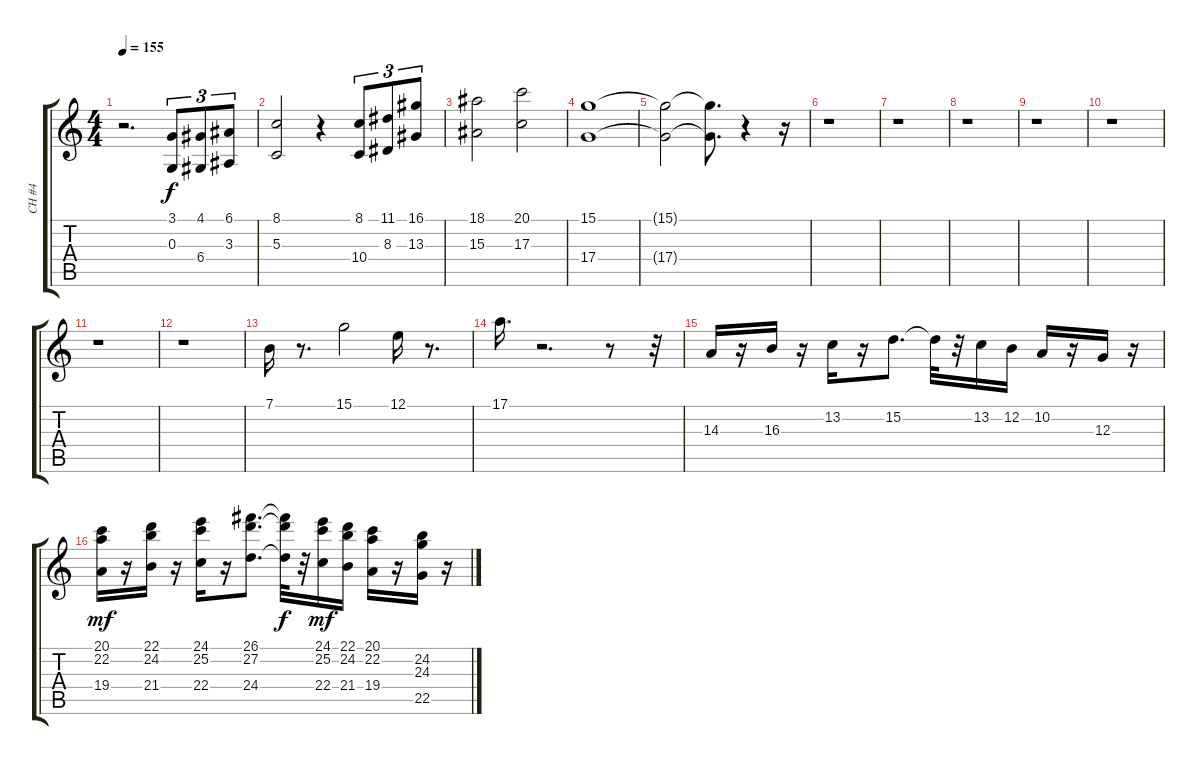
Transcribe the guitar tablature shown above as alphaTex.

\track ("CH #4" "CH #4") {instrument trumpet}
\staff {score tabs}
\tuning (E4 B3 G3 D3 A2 E2) {hide}
\ts (4 4)
\tempo 155
\clef g2
\ks c
r.2{d dy f} (3.1 0.3).8{tu (3 2)} (4.1 6.4).8{tu (3 2)} (6.1 3.3).8{tu (3 2)} |
(8.1 5.3).2 r.4 (8.1 10.4).8{tu (3 2)} (11.1 8.3).8{tu (3 2)} (16.1 13.3).8{tu (3 2)} |
(18.1 15.3).2 (20.1 17.3).2 |
(15.1 17.4).1 |
(15.1{t} 17.4{t}).2 (15.1{t} 17.4{t}).8{d} r.4 r.16 |
r.1 |
r.1 |
r.1 |
r.1 |
r.1 |
r.1 |
r.1 |
7.1.16 r.8{d} 15.1.2 12.1.16 r.8{d} |
17.1.16{d} r.2{d} r.8 r.32 |
14.3.16 r.16 16.3.16 r.16 13.2.16 r.16 15.2.8{d} 15.2{t}.32 r.32 13.2.16 12.2.16 10.2.16 r.16 12.3.16 r.16 |
(20.1 22.2 19.4).16{dy mf} r.16 (22.1 24.2 21.4).16 r.16 (24.1 25.2 22.4).16 r.16 (26.1 27.2 24.4).8{d} (26.1{t} 27.2{t} 24.4{t}).32{dy f} r.32 (24.1 25.2 22.4).16{dy mf} (22.1 24.2 21.4).16 (20.1 22.2 19.4).16 r.16 (24.2 24.3 22.5).16 r.16
